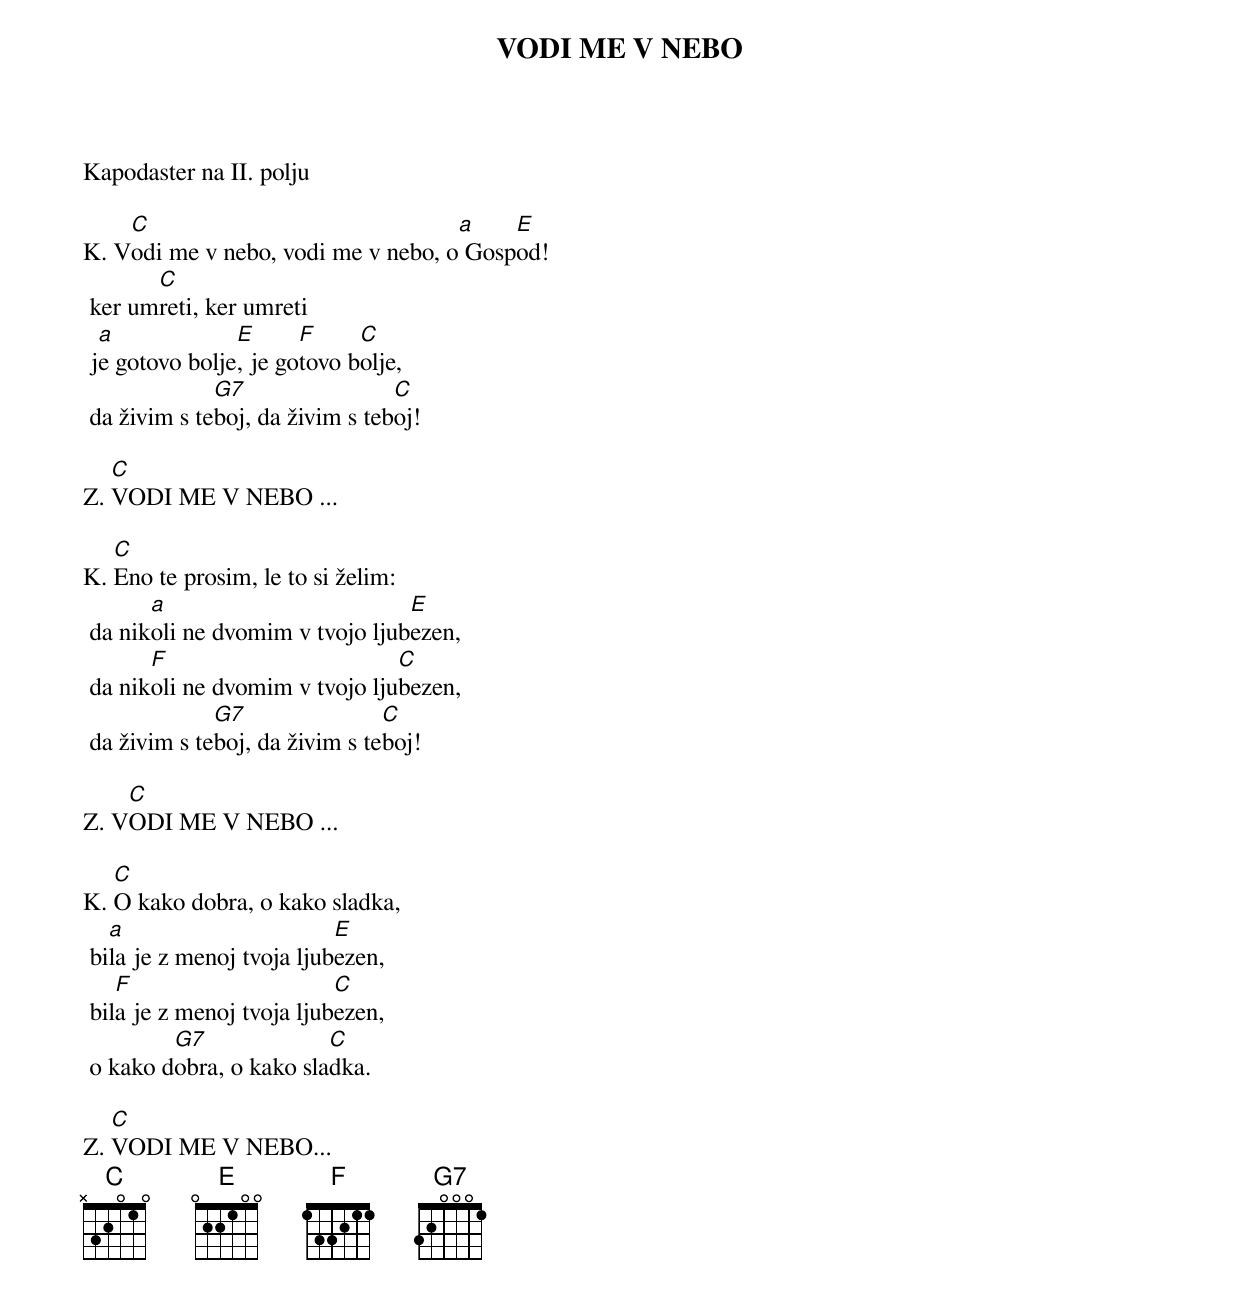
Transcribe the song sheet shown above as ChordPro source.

{title: VODI ME V NEBO}

Kapodaster na II. polju

K.	V[C]odi me v nebo, vodi me v nebo, o[a] Gosp[E]od!
	ker um[C]reti, ker umreti
	j[a]e gotovo bolje[E], je go[F]tovo b[C]olje,
	da živim s te[G7]boj, da živim s teb[C]oj!

Z.	[C]VODI ME V NEBO ...

K.	[C]Eno te prosim, le to si želim:
	da nik[a]oli ne dvomim v tvojo ljub[E]ezen,
	da nik[F]oli ne dvomim v tvojo lju[C]bezen,
	da živim s te[G7]boj, da živim s te[C]boj!

Z.	V[C]ODI ME V NEBO ...

K.	[C]O kako dobra, o kako sladka,
	bi[a]la je z menoj tvoja ljub[E]ezen,
	bil[F]a je z menoj tvoja ljub[C]ezen,
	o kako d[G7]obra, o kako sla[C]dka.

Z.	[C]VODI ME V NEBO...
